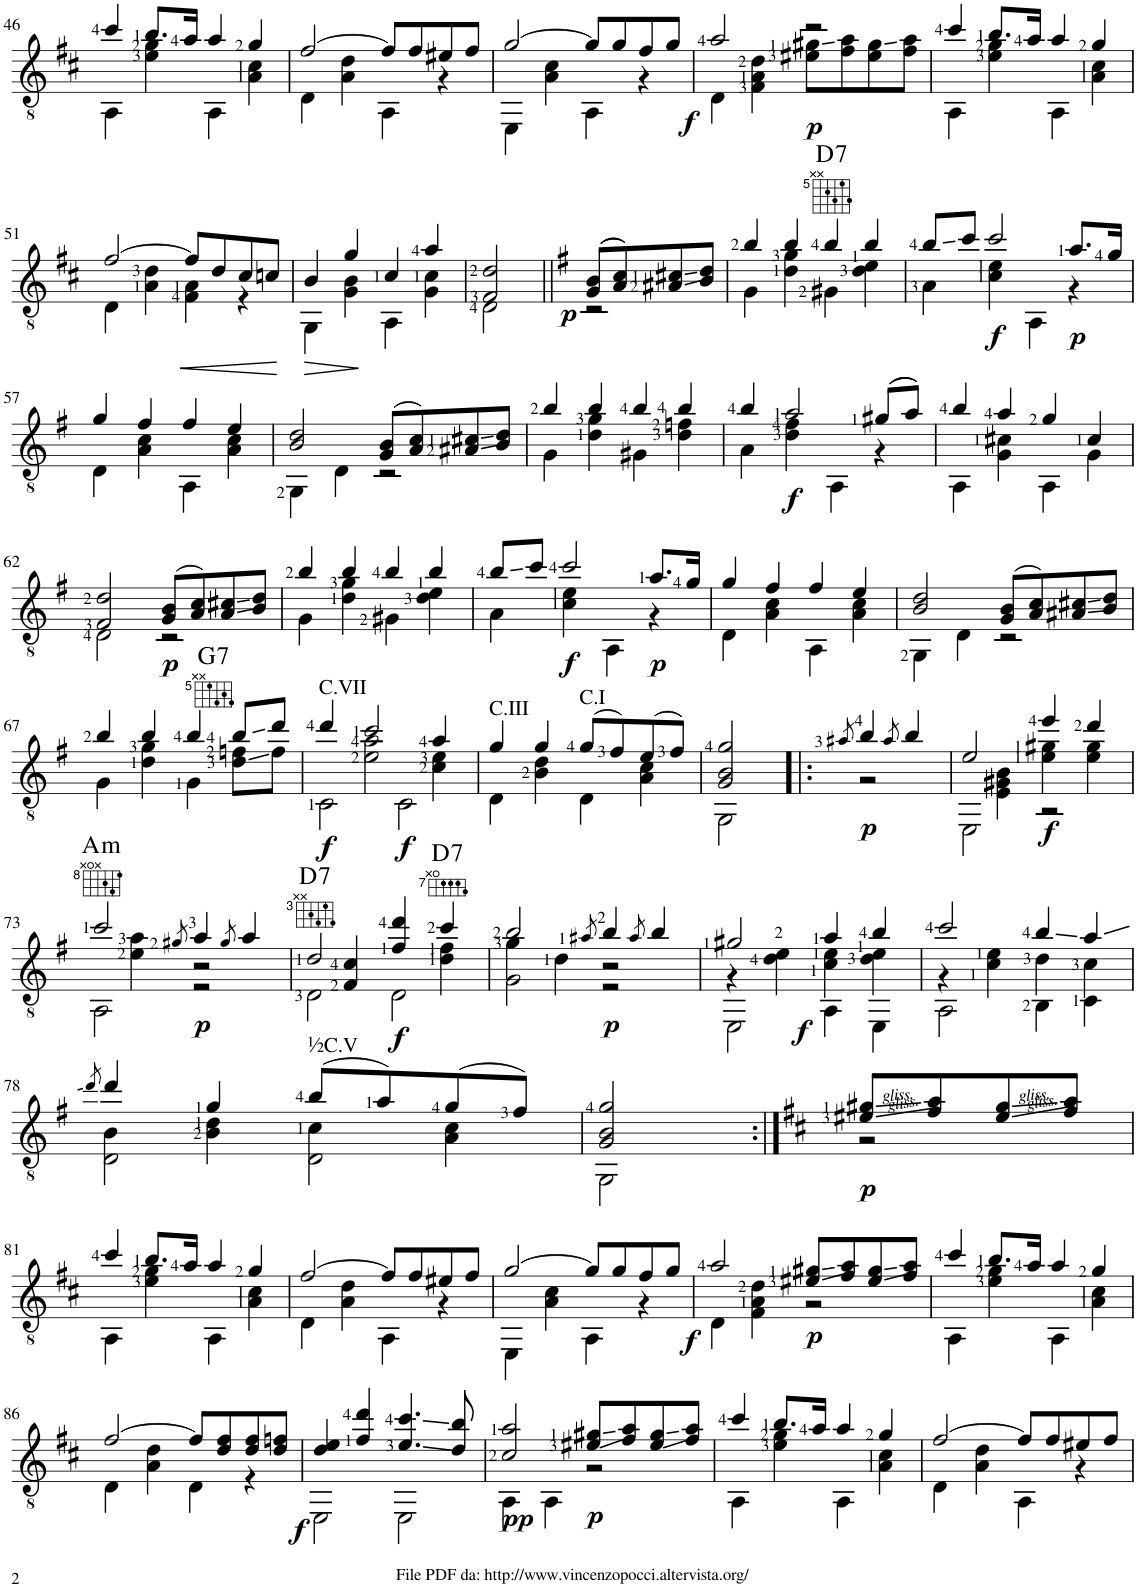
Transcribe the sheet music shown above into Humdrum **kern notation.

**kern	**dynam	**harte
*part1	*part1	*part1
*staff1	*staff1	*
*I"Guitar	*	*
*I'Guit.	*	*
!!LO:PB:g=z
*clefGv2	*	*
*k[f#c#]	*	*
*M4/4	*	*
=46	=46	=46
*^	*	*
4cc#/	4AA\	.	.
8.b/L	4e\ 4g\	.	.
16a/Jk	.	.	.
4a/	4AA\	.	.
4g/	4A\ 4c#\	.	.
=47	=47	=47	=47
[2f#/	4D\	.	.
.	4A\ 4d\	.	.
8f#/L]	4AA\	.	.
8f#/	.	.	.
8e#X/	4r	.	.
8f#/J	.	.	.
=48	=48	=48	=48
[2g/	4EE\	.	.
.	4A\ 4c#\	.	.
8g/L]	4AA\	.	.
8g/	.	.	.
8f#/	4r	.	.
8g/J	.	.	.
=49	=49	=49	=49
!	!	!LO:DY:b	!
2a/	4D\	f	.
.	4F#\ 4A\ 4d\	.	.
!	!	!LO:DY:b	!
2r	8e#X\ 8g#X\L	p	.
.	8f#\ 8a\	.	.
.	8e#\ 8g#\	.	.
.	8f#\ 8a\J	.	.
=50	=50	=50	=50
4cc#/	4AA\	.	.
8.b/L	4e\ 4g\	.	.
16a/Jk	.	.	.
4a/	4AA\	.	.
4g/	4A\ 4c#\	.	.
!!LO:LB:g=z	!!
=51	=51	=51	=51
[2f#/	4D\	.	.
.	4A\ 4d\	.	.
!	!	!LO:HP:b	!
8f#/L]	4F#\ 4A\	<	.
8d/	.	.	.
8c#/	4r	.	.
8cn/J	.	.	.
*v	*v	*	*
.	[	.
=52	=52	=52
!	!LO:HP:b	!
*^	*	*
4B/	4GG\	>	.
4g/	4G\ 4B\	.	.
4c#/	4AA\	.	.
4a/	4G\ 4c#\	.	.
*v	*v	*	*
.	]	.
=53	=53	=53
*^	*	*
2F#/ 2d/	2D\	.	.
=54||	=54||	=54||	=54||
*k[f#]	*	*	*
!	!	!LO:DY:b	!
((8G/ 8B/L	2r	p	.
8A/ 8c/))	.	.	.
8A#X/ 8c#X/	.	.	.
8B/ 8d/J	.	.	.
=55	=55	=55	=55
4b/	4G\	.	.
4b/	4d\ 4g\	.	.
!	!	!	!LO:H:kt=7
4b/	4G#X\	.	D:7
4b/	4d\ 4e\	.	.
=56	=56	=56	=56
8b/L	4A\	.	.
8cc/J	.	.	.
!	!	!LO:DY:b	!
2cc/	4c\ 4e\	f	.
.	4AA\	.	.
!	!	!LO:DY:b	!
8.a/L	4r	p	.
16g/Jk	.	.	.
!!LO:LB:g=z	!!
=57	=57	=57	=57
4g/	4D\	.	.
4f#/	4A\ 4c\	.	.
4f#/	4AA\	.	.
4e/	4A\ 4c\	.	.
=58	=58	=58	=58
2B/ 2d/	4GG\	.	.
.	4D\	.	.
(8G/ 8B/L	2r	.	.
8A/ 8c/)	.	.	.
8A#X/ 8c#X/	.	.	.
8B/ 8d/J	.	.	.
=59	=59	=59	=59
4b/	4G\	.	.
4b/	4d\ 4g\	.	.
4b/	4G#X\	.	.
4b/	4d\ 4fn\	.	.
=60	=60	=60	=60
4b/	4A\	.	.
!	!	!LO:DY:b	!
2a/	4d\ 4f#\	f	.
.	4AA\	.	.
((8g#X/L	4r	.	.
8a/J))	.	.	.
=61	=61	=61	=61
4b/	4AA\	.	.
4a/	4G\ 4c#X\	.	.
4g/	4AA\	.	.
4c#/	4G\	.	.
!!LO:LB:g=z	!!
=62	=62	=62	=62
2F#/ 2d/	2D\	.	.
!	!	!LO:DY:b	!
(8G/ 8B/L	2r	p	.
8A/ 8c/)	.	.	.
8A/ 8c#X/	.	.	.
8B/ 8d/J	.	.	.
=63	=63	=63	=63
4b/	4G\	.	.
4b/	4d\ 4g\	.	.
4b/	4G#X\	.	.
4b/	4d\ 4e\	.	.
=64	=64	=64	=64
8b/L	4A\	.	.
8cc/J	.	.	.
!	!	!LO:DY:b	!
2cc/	4c\ 4e\	f	.
.	4AA\	.	.
!	!	!LO:DY:b	!
8.a/L	4r	p	.
16g/Jk	.	.	.
=65	=65	=65	=65
4g/	4D\	.	.
4f#/	4A\ 4c\	.	.
4f#/	4AA\	.	.
4e/	4A\ 4c\	.	.
=66	=66	=66	=66
2B/ 2d/	4GG\	.	.
.	4D\	.	.
(8G/ 8B/L	2r	.	.
8A/ 8c/)	.	.	.
8A#X/ 8c#X/	.	.	.
8B/ 8d/J	.	.	.
!!LO:LB:g=z	!!
=67	=67	=67	=67
!	!	!	!LO:H:kt=7
4b/	4G\	.	G:7
4b/	4d\ 4g\	.	.
4b/	4G\	.	.
8b/L	8d\ 8fn\L	.	.
8dd/J	8f\J	.	.
=68	=68	=68	=68
*	*^	*	*
!LO:TX:a:t=C.VII	!	!	!	!
!	!	!	!LO:DY:b	!
4dd/	2C\	4ryy	f	.
2cc/	.	2e\ 2a\	.	.
!	!	!	!LO:DY:b	!
.	2C\	.	f	.
4a/	.	4c\ 4e\	.	.
=69	=69	=69	=69	=69
!LO:TX:a:t=C.III	!	!	!	!
*	*v	*v	*	*
4g/	4D\	.	.
4g/	4B\ 4d\	.	.
!LO:TX:a:t=C.I	!	!	!
(8g/L	4D\	.	.
8f#/)	.	.	.
(8e/	4A\ 4c\	.	.
8f#/J)	.	.	.
=70	=70	=70	=70
2G/ 2B/ 2g/	2GG\	.	.
=71!|:	=71!|:	=71!|:	=71!|:
8qa#X/	.	.	.
!	!	!LO:DY:b	!
4b/	2r	p	.
8qa#/	.	.	.
4b/	.	.	.
=72	=72	=72	=72
*	*^	*	*
2e/	4ryy	2EE\	.	.
.	4E\ 4G#X\ 4B\	.	.	.
!	!	!	!LO:DY:b	!
4ee/	4e\ 4g#X\	2r	f	.
4dd/	4e\ 4g#\	.	.	.
!!LO:LB:g=z	!!	!!
=73	=73	=73	=73	=73
!	!	!	!	!LO:H:kt=m
2cc/	4ryy	2AA\	.	A:min
.	4e\ 4a\	.	.	.
8qg#X/	.	.	.	.
!	!	!	!LO:DY:b	!
4a/	2r	2r	p	.
8qg#/	.	.	.	.
4a/	.	.	.	.
=74	=74	=74	=74	=74
!	!	!	!	!LO:H:kt=7
2d/	4ryy	2D\	.	D:7
.	4F#/ 4c/	.	.	.
!	!	!	!LO:DY:b	!
4f#/ 4dd/	4ryy	2D\	f	.
!	!	!	!	!LO:H:kt=7
4cc/	4d\ 4f#\	.	.	D:7
=75	=75	=75	=75	=75
2b/	4g\	2G\	.	.
.	4d\	.	.	.
8qa#X/	.	.	.	.
!	!	!	!LO:DY:b	!
4b/	2r	2r	p	.
8qa#/	.	.	.	.
4b/	.	.	.	.
=76	=76	=76	=76	=76
2g#X/	4r	2EE\	.	.
.	4d\ 4e\	.	.	.
!	!	!	!LO:DY:b	!
4a/	4c\ 4e\	4AA\	f	.
4b/	4d\ 4e\	4EE\	.	.
=77	=77	=77	=77	=77
2cc/	4r	2AA\	.	.
.	4c\ 4e\	.	.	.
4b/	4d\	4BB\	.	.
4a/	4c\	4C\	.	.
!!LO:LB:g=z	!!	!!
=78	=78	=78	=78	=78
8qdd/	.	.	.	.
4dd/	4B\	2D\	.	.
4g/	4B\ 4d\	.	.	.
!LO:TX:a:t=½C.V	!	!	!	!
(8b/L	4c\	2D\	.	.
8a/)	.	.	.	.
(8g/	4A\ 4c\	.	.	.
8f#/J)	.	.	.	.
*	*v	*v	*	*
=79	=79	=79	=79
2G/ 2B/ 2g/	2GG\	.	.
=80:|!	=80:|!	=80:|!	=80:|!
*k[f#c#]	*	*	*
!	!	!LO:DY:b	!
8e#X/ 8g#X/L	2r	p	.
8f#/ 8a/	.	.	.
8e#/ 8g#/	.	.	.
8f#/ 8a/J	.	.	.
!!LO:LB:g=z	!!
=81	=81	=81	=81
4cc#/	4AA\	.	.
8.b/L	4e\ 4g\	.	.
16a/Jk	.	.	.
4a/	4AA\	.	.
4g/	4A\ 4c#\	.	.
=82	=82	=82	=82
[2f#/	4D\	.	.
.	4A\ 4d\	.	.
8f#/L]	4AA\	.	.
8f#/	.	.	.
8e#X/	4r	.	.
8f#/J	.	.	.
=83	=83	=83	=83
[2g/	4EE\	.	.
.	4A\ 4c#\	.	.
8g/L]	4AA\	.	.
8g/	.	.	.
8f#/	4r	.	.
8g/J	.	.	.
=84	=84	=84	=84
!	!	!LO:DY:b	!
2a/	4D\	f	.
.	4F#\ 4A\ 4d\	.	.
!	!	!LO:DY:b	!
8e#X/ 8g#X/L	2r	p	.
8f#/ 8a/	.	.	.
8e#/ 8g#/	.	.	.
8f#/ 8a/J	.	.	.
=85	=85	=85	=85
4cc#/	4AA\	.	.
8.b/L	4e\ 4g\	.	.
16a/Jk	.	.	.
4a/	4AA\	.	.
4g/	4A\ 4c#\	.	.
!!LO:LB:g=z	!!
=86	=86	=86	=86
[2f#/	4D\	.	.
.	4A\ 4d\	.	.
8f#/L]	4D\	.	.
8d/ 8f#/	.	.	.
8d/ 8f#/	4r	.	.
!	!	!LO:DY:b	!
8d/ 8fn/J	.	f	.
=87	=87	=87	=87
4d/ 4e/	2EE\	.	.
4f#/ 4dd/	.	.	.
4.e/ 4.cc#/	2EE\	.	.
8d/ 8b/	.	.	.
=88	=88	=88	=88
!	!	!LO:DY:b	!
2c#/ 2a/	4AA\	pp	.
.	4AA\	.	.
!	!	!LO:DY:b	!
8e#X/ 8g#X/L	2r	p	.
8f#/ 8a/	.	.	.
8e#/ 8g#/	.	.	.
8f#/ 8a/J	.	.	.
=89	=89	=89	=89
4cc#/	4AA\	.	.
8.b/L	4e\ 4g\	.	.
16a/Jk	.	.	.
4a/	4AA\	.	.
4g/	4A\ 4c#\	.	.
=90	=90	=90	=90
[2f#/	4D\	.	.
.	4A\ 4d\	.	.
8f#/L]	4AA\	.	.
8f#/	.	.	.
8e#X/	4r	.	.
8f#/J	.	.	.
*v	*v	*	*
=	=	=
*-	*-	*-
